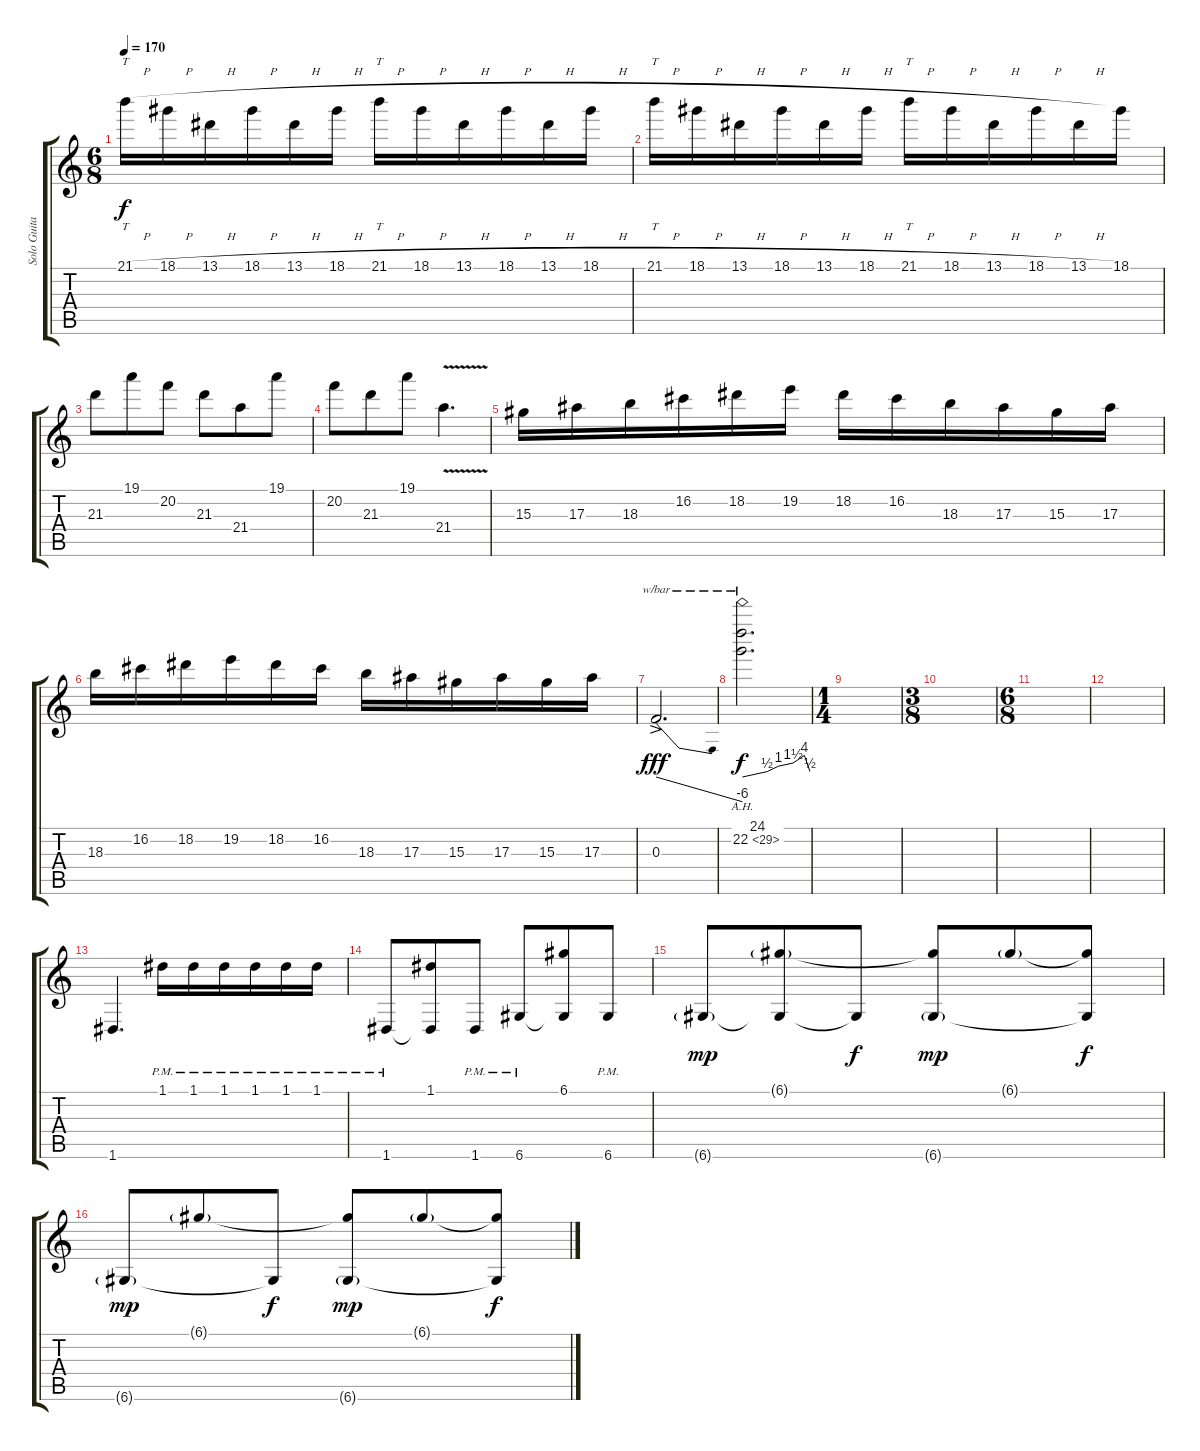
\track ("Solo Guitar" "Solo Guita") {instrument overdrivenguitar}
\staff {score tabs}
\tuning (D4 A3 F3 C3 G2 D2) {hide}
\ts (6 8)
\tempo 170
\clef g2
\ks c
21.1{h}.16{tt dy f} 18.1{h}.16 13.1{h}.16 18.1{h}.16 13.1{h}.16 18.1{h}.16 21.1{h}.16{tt} 18.1{h}.16 13.1{h}.16 18.1{h}.16 13.1{h}.16 18.1{h}.16 |
21.1{h}.16{tt} 18.1{h}.16 13.1{h}.16 18.1{h}.16 13.1{h}.16 18.1{h}.16 21.1{h}.16{tt} 18.1{h}.16 13.1{h}.16 18.1{h}.16 13.1{h}.16 18.1.16 |
21.3.8 19.1.8 20.2.8 21.3.8 21.4.8 19.1.8 |
20.2.8 21.3.8 19.1.8 21.4{v}.4{d} |
15.3.16 17.3.16 18.3.16 16.2.16 18.2.16 19.2.16 18.2.16 16.2.16 18.3.16 17.3.16 15.3.16 17.3.16 |
18.3.16 16.2.16 18.2.16 19.2.16 18.2.16 16.2.16 18.3.16 17.3.16 15.3.16 17.3.16 15.3.16 17.3.16 |
0.3{ac}.2{d tbe (dive default 0 0 60 -24) dy fff} |
(24.1 22.2{ah 7}).2{d tbe (custom default 0 0 22 2 32 4 45 6 55 16 60 2) dy f} |
\ts (1 4)
|
\ts (3 8)
|
\ts (6 8)
|
|
1.6.4{d} 1.1{pm}.16 1.1{pm}.16 1.1{pm}.16 1.1{pm}.16 1.1{pm}.16 1.1{pm}.16 |
1.6{pm}.8 (1.1 1.6{t}).8 1.6{pm}.8 6.6{pm}.8 (6.1 6.6{t}).8 6.6{pm}.8 |
6.6{g}.8{dy mp volume 0} (6.1{g} 6.6{t}).8 6.6{t}.8{dy f} (6.1{t} 6.6{g}).8{dy mp} 6.1{g}.8 (6.1{t} 6.6{t}).8{dy f} |
6.6{g}.8{dy mp} 6.1{g}.8 6.6{t}.8{dy f} (6.1{t} 6.6{g}).8{dy mp} 6.1{g}.8 (6.1{t} 6.6{t}).8{dy f}
